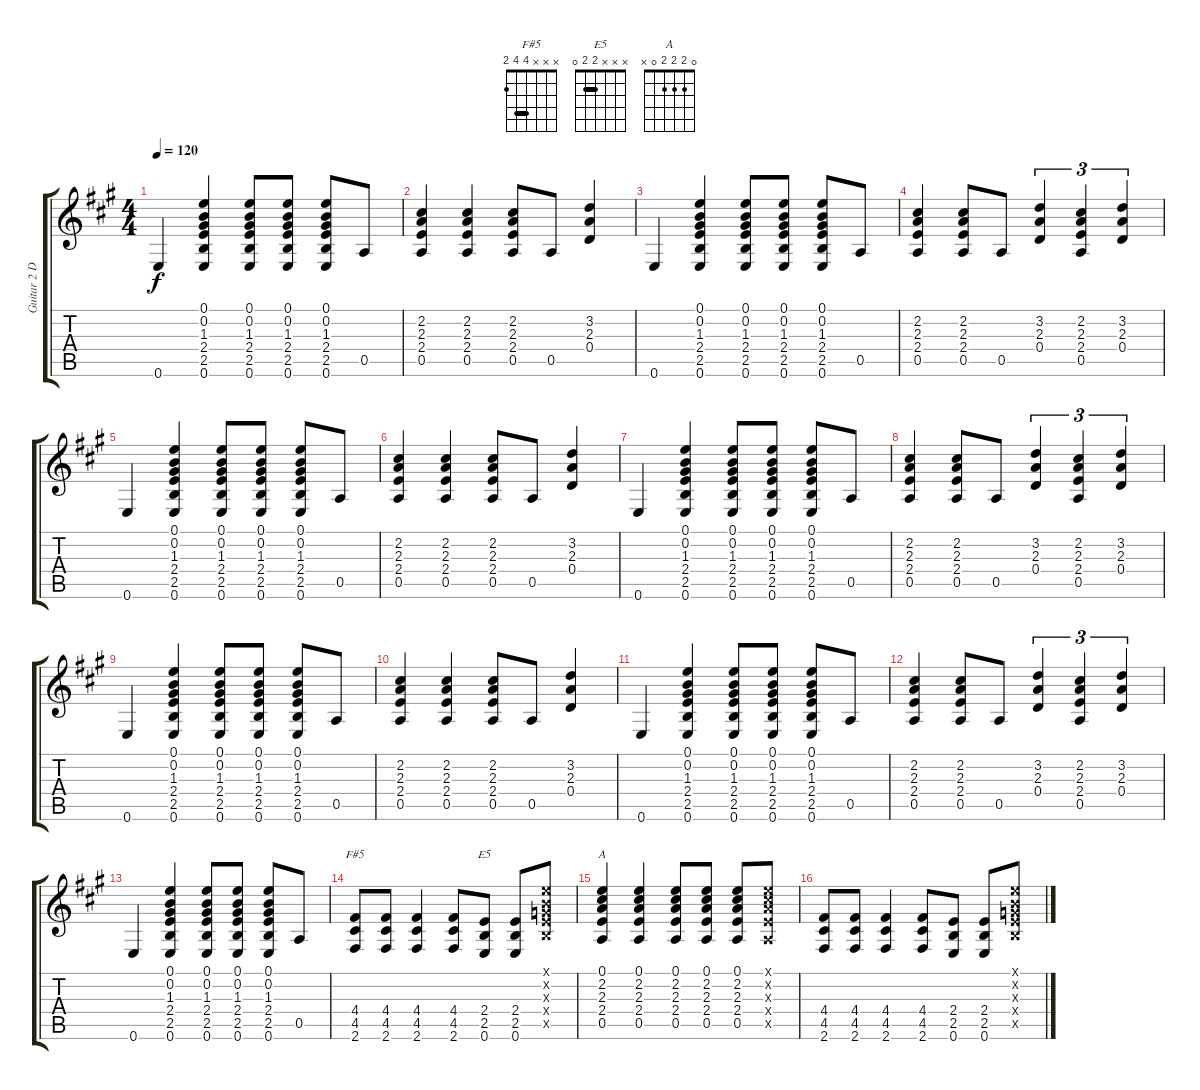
\track ("Guitar 2 Double" "Guitar 2 D") {instrument acousticguitarnylon}
\staff {score tabs}
\tuning (E4 B3 G3 D3 A2 E2) {hide}
\chord ("F#5" x x x 4 4 2) {barre 4}
\chord ("E5" x x x 2 2 0) {barre 2}
\chord ("A" 0 2 2 2 0 x)
\ts (4 4)
\tempo 120
\clef g2
\ks a
0.6.4{dy f} (0.1 0.2 1.3 2.4 2.5 0.6).4 (0.1 0.2 1.3 2.4 2.5 0.6).8 (0.1 0.2 1.3 2.4 2.5 0.6).8 (0.1 0.2 1.3 2.4 2.5 0.6).8 0.5.8 |
(2.2 2.3 2.4 0.5).4 (2.2 2.3 2.4 0.5).4 (2.2 2.3 2.4 0.5).8 0.5.8 (3.2 2.3 0.4).4 |
0.6.4 (0.1 0.2 1.3 2.4 2.5 0.6).4 (0.1 0.2 1.3 2.4 2.5 0.6).8 (0.1 0.2 1.3 2.4 2.5 0.6).8 (0.1 0.2 1.3 2.4 2.5 0.6).8 0.5.8 |
(2.2 2.3 2.4 0.5).4 (2.2 2.3 2.4 0.5).8 0.5.8 (3.2 2.3 0.4).4{tu (3 2)} (2.2 2.3 2.4 0.5).4{tu (3 2)} (3.2 2.3 0.4).4{tu (3 2)} |
0.6.4 (0.1 0.2 1.3 2.4 2.5 0.6).4 (0.1 0.2 1.3 2.4 2.5 0.6).8 (0.1 0.2 1.3 2.4 2.5 0.6).8 (0.1 0.2 1.3 2.4 2.5 0.6).8 0.5.8 |
(2.2 2.3 2.4 0.5).4 (2.2 2.3 2.4 0.5).4 (2.2 2.3 2.4 0.5).8 0.5.8 (3.2 2.3 0.4).4 |
0.6.4 (0.1 0.2 1.3 2.4 2.5 0.6).4 (0.1 0.2 1.3 2.4 2.5 0.6).8 (0.1 0.2 1.3 2.4 2.5 0.6).8 (0.1 0.2 1.3 2.4 2.5 0.6).8 0.5.8 |
(2.2 2.3 2.4 0.5).4 (2.2 2.3 2.4 0.5).8 0.5.8 (3.2 2.3 0.4).4{tu (3 2)} (2.2 2.3 2.4 0.5).4{tu (3 2)} (3.2 2.3 0.4).4{tu (3 2)} |
0.6.4 (0.1 0.2 1.3 2.4 2.5 0.6).4 (0.1 0.2 1.3 2.4 2.5 0.6).8 (0.1 0.2 1.3 2.4 2.5 0.6).8 (0.1 0.2 1.3 2.4 2.5 0.6).8 0.5.8 |
(2.2 2.3 2.4 0.5).4 (2.2 2.3 2.4 0.5).4 (2.2 2.3 2.4 0.5).8 0.5.8 (3.2 2.3 0.4).4 |
0.6.4 (0.1 0.2 1.3 2.4 2.5 0.6).4 (0.1 0.2 1.3 2.4 2.5 0.6).8 (0.1 0.2 1.3 2.4 2.5 0.6).8 (0.1 0.2 1.3 2.4 2.5 0.6).8 0.5.8 |
(2.2 2.3 2.4 0.5).4 (2.2 2.3 2.4 0.5).8 0.5.8 (3.2 2.3 0.4).4{tu (3 2)} (2.2 2.3 2.4 0.5).4{tu (3 2)} (3.2 2.3 0.4).4{tu (3 2)} |
0.6.4 (0.1 0.2 1.3 2.4 2.5 0.6).4 (0.1 0.2 1.3 2.4 2.5 0.6).8 (0.1 0.2 1.3 2.4 2.5 0.6).8 (0.1 0.2 1.3 2.4 2.5 0.6).8 0.5.8 |
(4.4 4.5 2.6).8{ch "F#5"} (4.4 4.5 2.6).8 (4.4 4.5 2.6).4 (4.4 4.5 2.6).8 (2.4 2.5 0.6).8{ch "E5"} (2.4 2.5 0.6).8 (0.1{x} 0.2{x} 0.3{x} 2.4{x} 2.5{x}).8 |
(0.1 2.2 2.3 2.4 0.5).4{ch "A"} (0.1 2.2 2.3 2.4 0.5).4 (0.1 2.2 2.3 2.4 0.5).8 (0.1 2.2 2.3 2.4 0.5).8 (0.1 2.2 2.3 2.4 0.5).8 (0.1{x} 2.2{x} 2.3{x} 2.4{x} 0.5{x}).8 |
(4.4 4.5 2.6).8 (4.4 4.5 2.6).8 (4.4 4.5 2.6).4 (4.4 4.5 2.6).8 (2.4 2.5 0.6).8 (2.4 2.5 0.6).8 (0.1{x} 0.2{x} 0.3{x} 2.4{x} 2.5{x}).8
